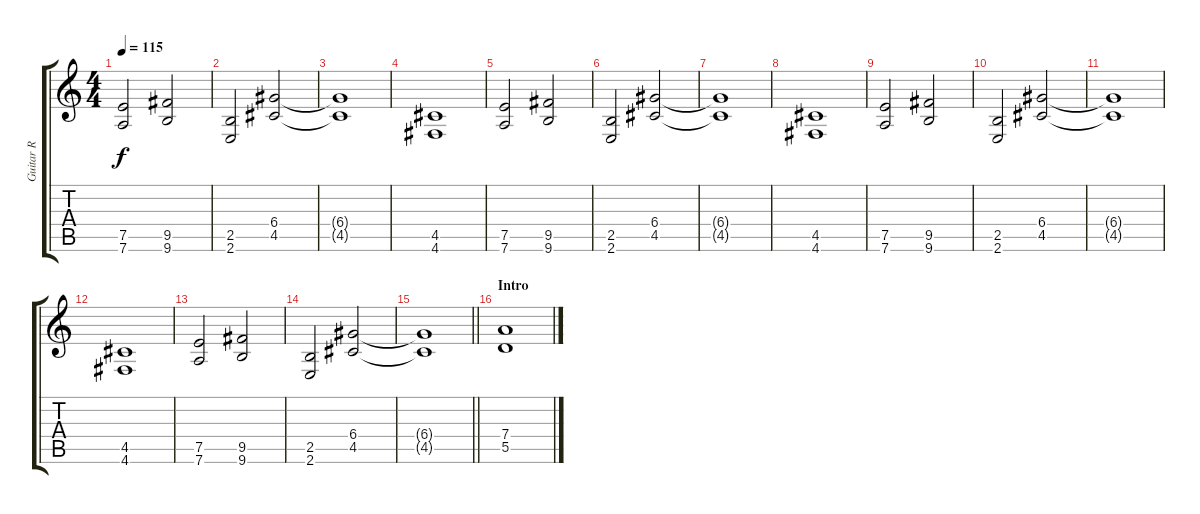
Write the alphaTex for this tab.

\track ("Guitar R" "Guitar R") {instrument electricguitarclean}
\staff {score tabs}
\tuning (E4 B3 G3 D3 A2 D2) {hide}
\ts (4 4)
\tempo 115
\clef g2
\ks c
(7.5 7.6).2{dy f} (9.5 9.6).2 |
(2.5 2.6).2 (6.4 4.5).2 |
(6.4{t} 4.5{t}).1 |
(4.5 4.6).1{volume 11 instrument distortionguitar} |
(7.5 7.6).2 (9.5 9.6).2 |
(2.5 2.6).2 (6.4 4.5).2 |
(6.4{t} 4.5{t}).1 |
(4.5 4.6).1{volume 11 instrument distortionguitar} |
(7.5 7.6).2 (9.5 9.6).2 |
(2.5 2.6).2 (6.4 4.5).2 |
(6.4{t} 4.5{t}).1 |
(4.5 4.6).1{volume 11 instrument distortionguitar} |
(7.5 7.6).2 (9.5 9.6).2 |
(2.5 2.6).2 (6.4 4.5).2 |
\barLineRight lightlight
(6.4{t} 4.5{t}).1 |
\section ("" "Intro")
(7.4 5.5).1
